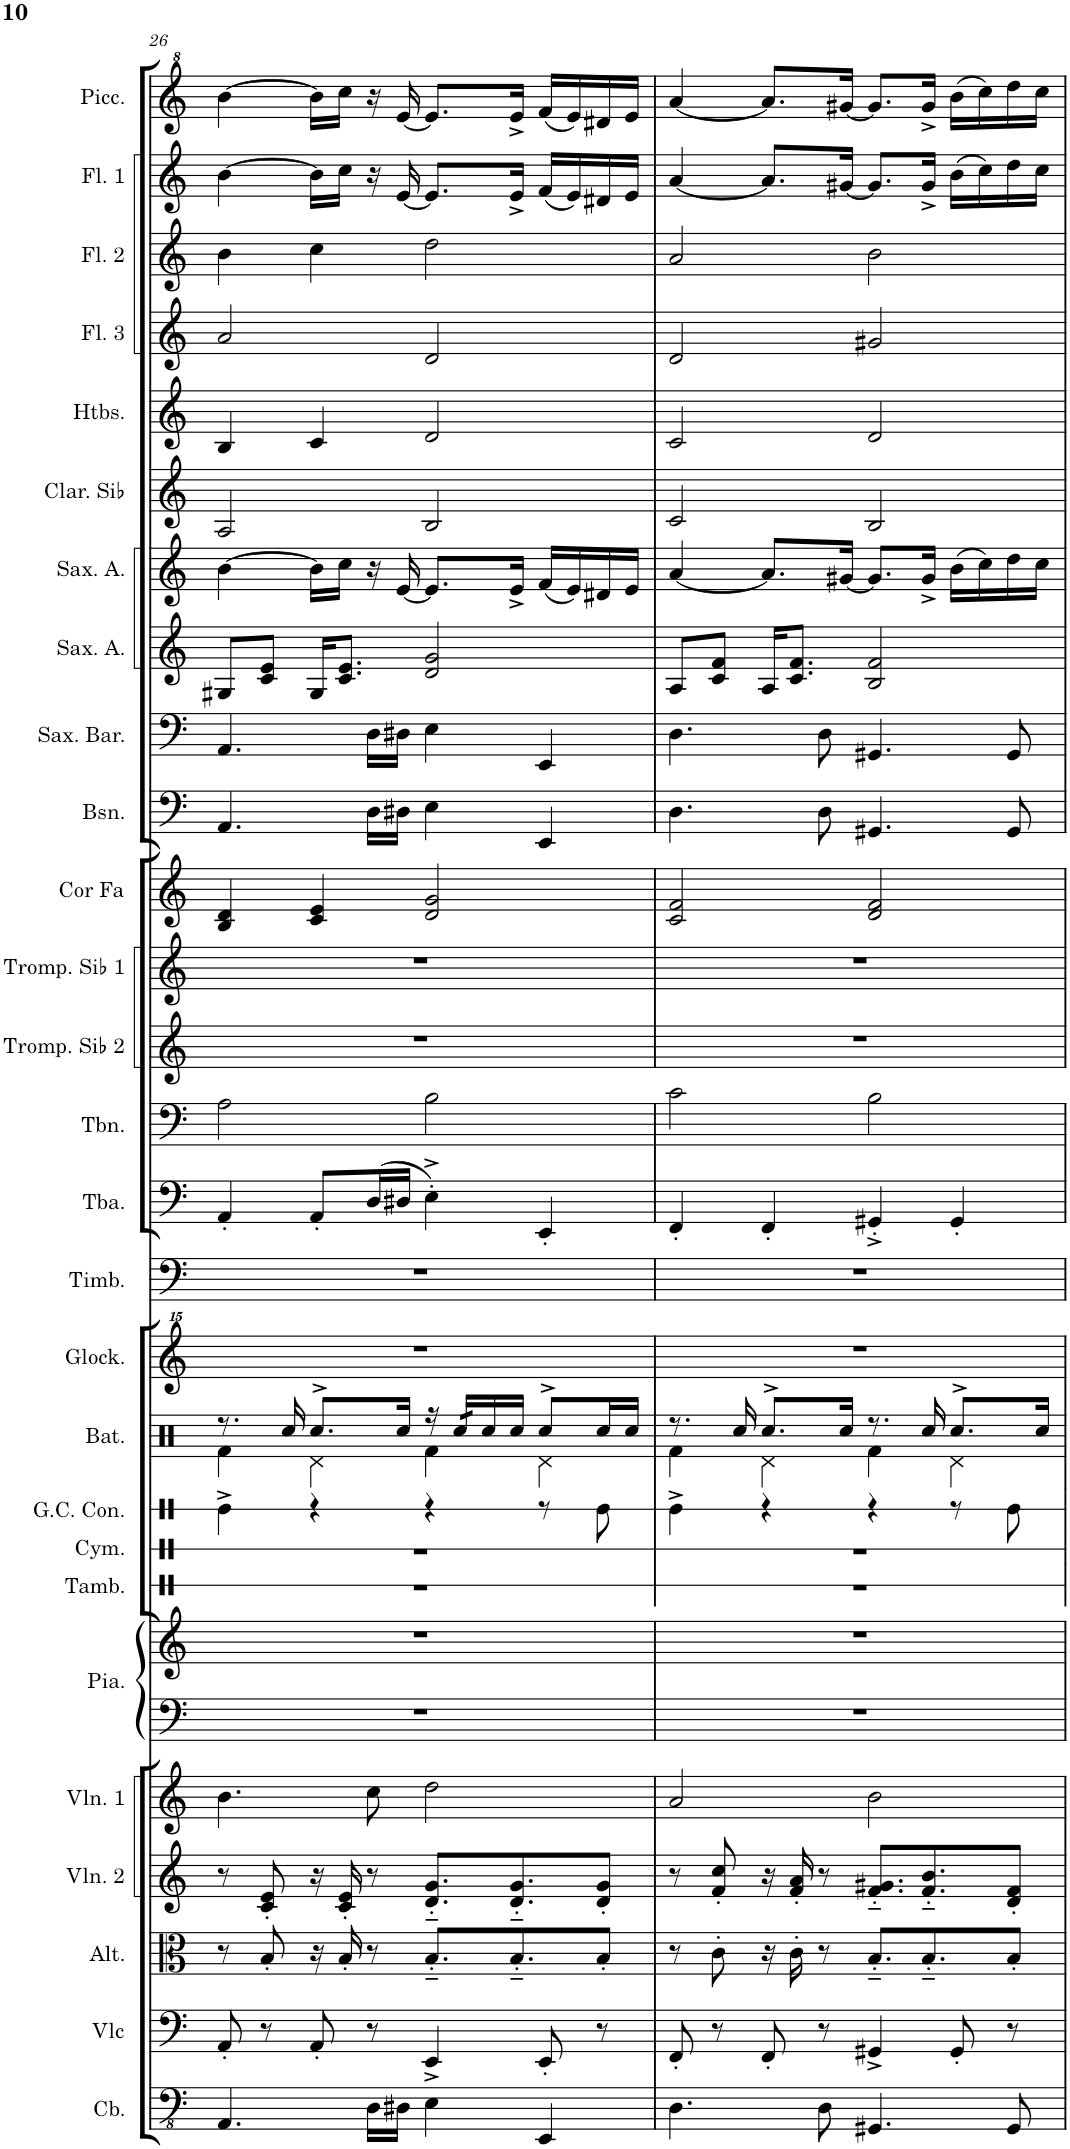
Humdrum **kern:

**kern	**kern	**kern	**kern	**kern	**kern	**kern	**kern	**kern	**kern	**kern	**kern	**kern	**kern	**kern	**kern	**kern	**kern	**kern	**kern	**kern	**kern	**kern	**kern	**kern	**kern
*part25	*part24	*part23	*part22	*part21	*part20	*part20	*part19	*part18	*part17	*part16	*part15	*part14	*part13	*part12	*part11	*part10	*part9	*part8	*part7	*part6	*part5	*part4	*part3	*part2	*part1
*staff26	*staff25	*staff24	*staff23	*staff22	*staff21	*staff20	*staff19	*staff18	*staff17	*staff16	*staff15	*staff14	*staff13	*staff12	*staff11	*staff10	*staff9	*staff8	*staff7	*staff6	*staff5	*staff4	*staff3	*staff2	*staff1
*I"Contrebasse	*I"Violoncelle	*I"Alto	*I"Violon 2	*I"Violon 1	*I"Piano	*	*I"Grosse caisse de concert	*I"Batterie	*I"Glockenspiel	*I"Timbales	*I"Tuba	*I"Trombone	*I"Trompette en Sib 2	*I"Trompette en Sib 1	*I"Cor en Fa	*I"Basson	*I"Saxophone Baryton	*I"Saxophone Alto	*I"Sax. Solo	*I"Clarinette en Sib	*I"Hautbois	*I"Flûte 3	*I"Flûte 2	*I"Flûte 1	*I"Piccolo
*I'Cb.	*I'Vlc	*I'Alt.	*I'Vln. 2	*I'Vln. 1	*I'Pia.	*	*I'G.C. Con.	*I'Bat.	*I'Glock.	*I'Timb.	*I'Tba.	*I'Tbn.	*I'Tromp. Sib 2	*I'Tromp. Sib 1	*I'Cor Fa	*I'Bsn.	*I'Sax. Bar.	*I'Sax. A.	*	*I'Clar. Sib	*I'Htbs.	*I'Fl. 3	*I'Fl. 2	*I'Fl. 1	*I'Picc.
!!LO:PB:g=z
*clefFv4	*clefF4	*clefC3	*clefG2	*clefG2	*clefF4	*clefG2	*clefX	*clefX	*clefG^^2	*clefF4	*clefF4	*clefF4	*clefG2	*clefG2	*clefG2	*clefF4	*clefF4	*clefG2	*clefG2	*clefG2	*clefG2	*clefG2	*clefG2	*clefG2	*clefG^2
*ITrd7c12	*	*	*	*	*	*	*	*	*	*	*	*	*ITrd1c2	*ITrd1c2	*ITrd4c7	*	*ITrd12c21	*ITrd5c9	*ITrd5c9	*ITrd1c2	*	*	*	*	*ITrd-7c-12
*k[]	*k[]	*k[]	*k[]	*k[]	*k[]	*k[]	*k[]	*k[]	*k[]	*k[]	*k[]	*k[]	*k[]	*k[]	*k[]	*k[]	*k[]	*k[]	*k[]	*k[]	*k[]	*k[]	*k[]	*k[]	*k[]
*M4/4	*M4/4	*M4/4	*M4/4	*M4/4	*M4/4	*M4/4	*M4/4	*M4/4	*M4/4	*M4/4	*M4/4	*M4/4	*M4/4	*M4/4	*M4/4	*M4/4	*M4/4	*M4/4	*M4/4	*M4/4	*M4/4	*M4/4	*M4/4	*M4/4	*M4/4
*met(c)	*met(c)	*met(c)	*met(c)	*met(c)	*met(c)	*met(c)	*met(c)	*met(c)	*met(c)	*met(c)	*met(c)	*met(c)	*met(c)	*met(c)	*met(c)	*met(c)	*met(c)	*met(c)	*met(c)	*met(c)	*met(c)	*met(c)	*met(c)	*met(c)	*met(c)
=26	=26	=26	=26	=26	=26	=26	=26	=26	=26	=26	=26	=26	=26	=26	=26	=26	=26	=26	=26	=26	=26	=26	=26	=26	=26
*	*	*	*	*	*	*	*	*^	*	*	*	*	*	*	*	*	*	*	*	*	*	*	*	*	*
4.AAA/	8AA'/	8r	8r	4.b\	1r	1r	4Re^\	8.r	4Rf\	1r	1r	4AA'/	2A\	1r	1r	4B/ 4d/	4.AA/	4.AA/	8G#X/L	[4b\	2A/	4B/	2a/	4b\	[4b\	[4bb\
.	8r	8B'/	8c/' 8e/'	.	.	.	.	.	.	.	.	.	.	.	.	.	.	.	8c/ 8e/J	.	.	.	.	.	.	.
.	.	.	.	.	.	.	.	16Rcc/	.	.	.	.	.	.	.	.	.	.	.	.	.	.	.	.	.	.
.	8AA'/	16r	16r	.	.	.	4r	8.Rcc^/L	4Rd\	.	.	8AA'/L	.	.	.	4c/ 4e/	.	.	16G#/KL	16b\LL]	.	4c/	.	4cc\	16b\LL]	16bb\LL]
.	.	16B'/	16c/' 16e/'	.	.	.	.	.	.	.	.	.	.	.	.	.	.	.	8.c/ 8.e/J	16cc\JJ	.	.	.	.	16cc\JJ	16ccc\JJ
16DD\LL	8r	8r	8r	8cc\	.	.	.	.	.	.	.	(16D/L	.	.	.	.	16D\LL	16D\LL	.	16r	.	.	.	.	16r	16r
16DD#X\JJ	.	.	.	.	.	.	.	16Rcc/Jk	.	.	.	16D#X/JJ	.	.	.	.	16D#X\JJ	16D#X\JJ	.	[16e/	.	.	.	.	[16e/	[16ee/
4EE\	4EE^/	8.B'~/L	8.d/'~ 8.g/'~L	2dd\	.	.	4r	16r	4Rf\	.	.	4E'^\)	2B\	.	.	2d/ 2g/	4E\	4E\	2d/ 2g/	8.e/L]	2B/	2d/	2d/	2dd\	8.e/L]	8.ee/L]
*	*	*	*	*	*	*	*	*tremolo	*	*	*	*	*	*	*	*	*	*	*	*	*	*	*	*	*	*
.	.	.	.	.	.	.	.	32Rcc/LLL	.	.	.	.	.	.	.	.	.	.	.	.	.	.	.	.	.	.
.	.	.	.	.	.	.	.	32Rcc/	.	.	.	.	.	.	.	.	.	.	.	.	.	.	.	.	.	.
*	*	*	*	*	*	*	*	*Xtremolo	*	*	*	*	*	*	*	*	*	*	*	*	*	*	*	*	*	*
.	.	.	.	.	.	.	.	16Rcc/	.	.	.	.	.	.	.	.	.	.	.	.	.	.	.	.	.	.
.	.	8.B'~/	8.d/'~ 8.g/'~	.	.	.	.	16Rcc/JJ	.	.	.	.	.	.	.	.	.	.	.	16e^/Jk	.	.	.	.	16e^/Jk	16ee^/Jk
4EEE/	8EE'/	.	.	.	.	.	8r	8Rcc^/L	4Rd\	.	.	4EE'/	.	.	.	.	4EE/	4EE/	.	(16f/LL	.	.	.	.	(16f/LL	(16ff/LL
.	.	.	.	.	.	.	.	.	.	.	.	.	.	.	.	.	.	.	.	16e/)	.	.	.	.	16e/)	16ee/)
.	8r	8B'/J	8d/' 8g/'J	.	.	.	8Re\	16Rcc/L	.	.	.	.	.	.	.	.	.	.	.	16d#X/	.	.	.	.	16d#X/	16dd#X/
.	.	.	.	.	.	.	.	16Rcc/JJ	.	.	.	.	.	.	.	.	.	.	.	16e/JJ	.	.	.	.	16e/JJ	16ee/JJ
=27	=27	=27	=27	=27	=27	=27	=27	=27	=27	=27	=27	=27	=27	=27	=27	=27	=27	=27	=27	=27	=27	=27	=27	=27	=27	=27
4.DD\	8FF'/	8r	8r	2a/	1r	1r	4Re^\	8.r	4Rf\	1r	1r	4FF'/	2c\	1r	1r	2c/ 2f/	4.D\	4.D\	8A/L	[4a/	2c/	2c/	2d/	2a/	[4a/	[4aa/
.	8r	8c'\	8f/' 8cc/'	.	.	.	.	.	.	.	.	.	.	.	.	.	.	.	8c/ 8f/J	.	.	.	.	.	.	.
.	.	.	.	.	.	.	.	16Rcc/	.	.	.	.	.	.	.	.	.	.	.	.	.	.	.	.	.	.
.	8FF'/	16r	16r	.	.	.	4r	8.Rcc^/L	4Rd\	.	.	4FF'/	.	.	.	.	.	.	16A/KL	8.a/L]	.	.	.	.	8.a/L]	8.aa/L]
.	.	16c'\	16f/' 16a/'	.	.	.	.	.	.	.	.	.	.	.	.	.	.	.	8.c/ 8.f/J	.	.	.	.	.	.	.
8DD\	8r	8r	8r	.	.	.	.	.	.	.	.	.	.	.	.	.	8D\	8D\	.	.	.	.	.	.	.	.
.	.	.	.	.	.	.	.	16Rcc/Jk	.	.	.	.	.	.	.	.	.	.	.	[16g#X/Jk	.	.	.	.	[16g#X/Jk	[16gg#X/Jk
4.GGG#X/	4GG#X^/	8.B'~/L	8.f/'~ 8.g#X/'~L	2b\	.	.	4r	8.r	4Rf\	.	.	4GG#X'^/	2B\	.	.	2d/ 2f/	4.GG#X/	4.GG#X/	2B/ 2f/	8.g#/L]	2B/	2d/	2g#X/	2b\	8.g#/L]	8.gg#/L]
.	.	8.B'~/	8.f/'~ 8.b/'~	.	.	.	.	16Rcc/	.	.	.	.	.	.	.	.	.	.	.	16g#^/Jk	.	.	.	.	16g#^/Jk	16gg#^/Jk
.	8GG#'/	.	.	.	.	.	8r	8.Rcc^/L	4Rd\	.	.	4GG#'/	.	.	.	.	.	.	.	(16b\LL	.	.	.	.	(16b\LL	(16bb\LL
.	.	.	.	.	.	.	.	.	.	.	.	.	.	.	.	.	.	.	.	16cc\)	.	.	.	.	16cc\)	16ccc\)
8GGG#/	8r	8B'/J	8d/' 8f/'J	.	.	.	8Re\	.	.	.	.	.	.	.	.	.	8GG#/	8GG#/	.	16dd\	.	.	.	.	16dd\	16ddd\
.	.	.	.	.	.	.	.	16Rcc/Jk	.	.	.	.	.	.	.	.	.	.	.	16cc\JJ	.	.	.	.	16cc\JJ	16ccc\JJ
*	*	*	*	*	*	*	*	*v	*v	*	*	*	*	*	*	*	*	*	*	*	*	*	*	*	*	*
=	=	=	=	=	=	=	=	=	=	=	=	=	=	=	=	=	=	=	=	=	=	=	=	=	=
*-	*-	*-	*-	*-	*-	*-	*-	*-	*-	*-	*-	*-	*-	*-	*-	*-	*-	*-	*-	*-	*-	*-	*-	*-	*-
